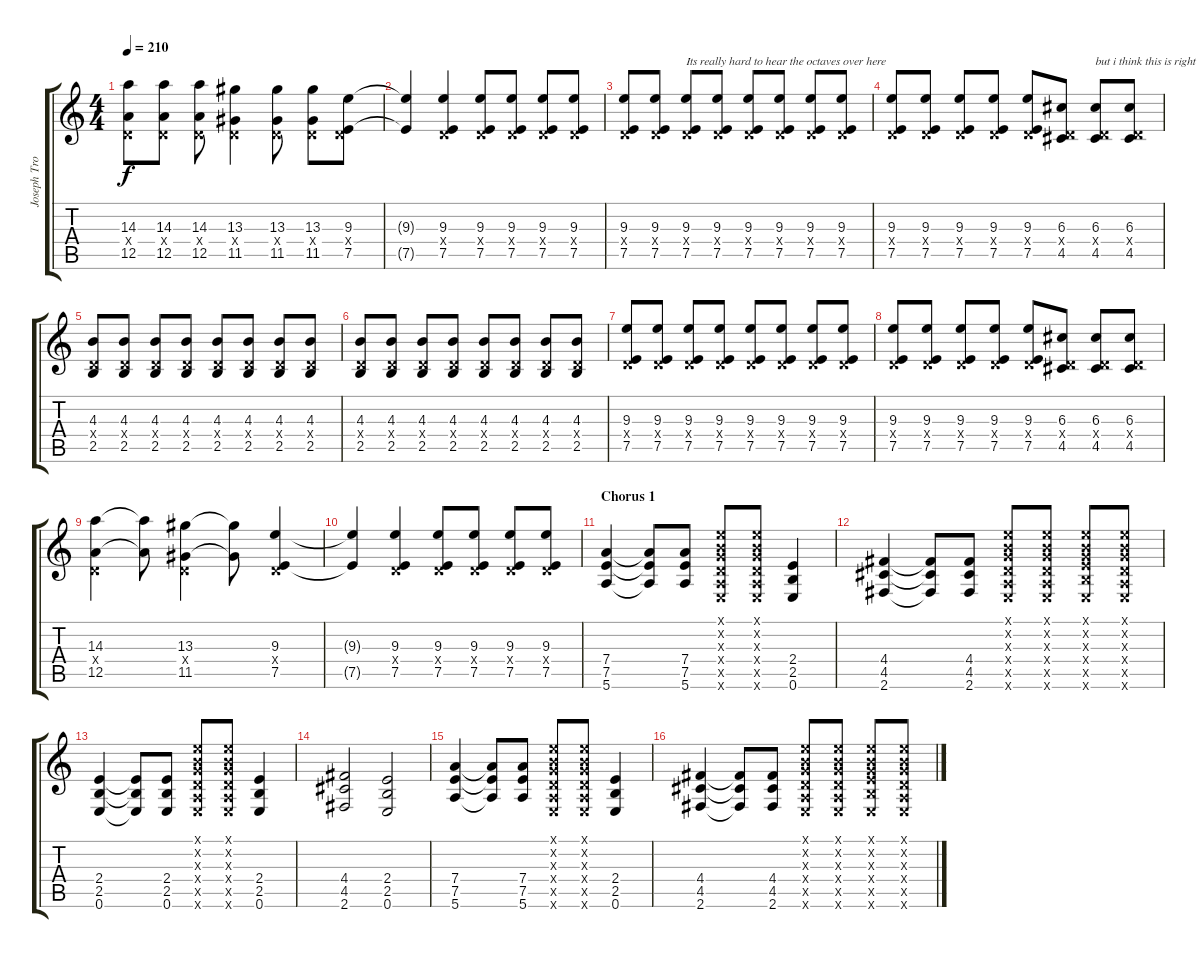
\track ("Joseph Trohman (Lead Guitar)" "Joseph Tro") {instrument distortionguitar}
\staff {score tabs}
\tuning (E4 B3 G3 D3 A2 E2) {hide}
\ts (4 4)
\tempo 210
\clef g2
\ks c
(14.3 0.4{x} 12.5).8{dy f} (14.3 0.4{x} 12.5).8 (14.3 0.4{x} 12.5).8 (13.3 0.4{x} 11.5).4 (13.3 0.4{x} 11.5).8 (13.3 0.4{x} 11.5).8 (9.3 0.4{x} 7.5).8 |
(9.3{t} 7.5{t}).4 (9.3 0.4{x} 7.5).4 (9.3 0.4{x} 7.5).8 (9.3 0.4{x} 7.5).8 (9.3 0.4{x} 7.5).8 (9.3 0.4{x} 7.5).8 |
(9.3 0.4{x} 7.5).8 (9.3 0.4{x} 7.5).8 (9.3 0.4{x} 7.5).8{txt "Its really hard to hear the octaves over here"} (9.3 0.4{x} 7.5).8 (9.3 0.4{x} 7.5).8 (9.3 0.4{x} 7.5).8 (9.3 0.4{x} 7.5).8 (9.3 0.4{x} 7.5).8 |
(9.3 0.4{x} 7.5).8 (9.3 0.4{x} 7.5).8 (9.3 0.4{x} 7.5).8 (9.3 0.4{x} 7.5).8 (9.3 0.4{x} 7.5).8 (6.3 0.4{x} 4.5).8 (6.3 0.4{x} 4.5).8{txt "but i think this is right"} (6.3 0.4{x} 4.5).8 |
(4.3 0.4{x} 2.5).8 (4.3 0.4{x} 2.5).8 (4.3 0.4{x} 2.5).8 (4.3 0.4{x} 2.5).8 (4.3 0.4{x} 2.5).8 (4.3 0.4{x} 2.5).8 (4.3 0.4{x} 2.5).8 (4.3 0.4{x} 2.5).8 |
(4.3 0.4{x} 2.5).8 (4.3 0.4{x} 2.5).8 (4.3 0.4{x} 2.5).8 (4.3 0.4{x} 2.5).8 (4.3 0.4{x} 2.5).8 (4.3 0.4{x} 2.5).8 (4.3 0.4{x} 2.5).8 (4.3 0.4{x} 2.5).8 |
(9.3 0.4{x} 7.5).8 (9.3 0.4{x} 7.5).8 (9.3 0.4{x} 7.5).8 (9.3 0.4{x} 7.5).8 (9.3 0.4{x} 7.5).8 (9.3 0.4{x} 7.5).8 (9.3 0.4{x} 7.5).8 (9.3 0.4{x} 7.5).8 |
(9.3 0.4{x} 7.5).8 (9.3 0.4{x} 7.5).8 (9.3 0.4{x} 7.5).8 (9.3 0.4{x} 7.5).8 (9.3 0.4{x} 7.5).8 (6.3 0.4{x} 4.5).8 (6.3 0.4{x} 4.5).8 (6.3 0.4{x} 4.5).8 |
(14.3 0.4{x} 12.5).4 (14.3{t} 12.5{t}).8 (13.3 0.4{x} 11.5).4 (13.3{t} 11.5{t}).8 (9.3 0.4{x} 7.5).4 |
(9.3{t} 7.5{t}).4 (9.3 0.4{x} 7.5).4 (9.3 0.4{x} 7.5).8 (9.3 0.4{x} 7.5).8 (9.3 0.4{x} 7.5).8 (9.3 0.4{x} 7.5).8 |
\section ("" "Chorus 1")
(7.4 7.5 5.6).4 (7.4{t} 7.5{t} 5.6{t}).8 (7.4 7.5 5.6).8 (0.1{x} 0.2{x} 0.3{x} 0.4{x} 0.5{x} 0.6{x}).8 (0.1{x} 0.2{x} 0.3{x} 0.4{x} 0.5{x} 0.6{x}).8 (2.4 2.5 0.6).4 |
(4.4 4.5 2.6).4 (4.4{t} 4.5{t} 2.6{t}).8 (4.4 4.5 2.6).8 (0.1{x} 0.2{x} 0.3{x} 0.4{x} 0.5{x} 0.6{x}).8 (0.1{x} 0.2{x} 0.3{x} 0.4{x} 0.5{x} 0.6{x}).8 (0.1{x} 0.2{x} 0.3{x} 2.4{x} 2.5{x} 0.6{x}).8 (0.1{x} 0.2{x} 0.3{x} 0.4{x} 0.5{x} 0.6{x}).8 |
(2.4 2.5 0.6).4 (2.4{t} 2.5{t} 0.6{t}).8 (2.4 2.5 0.6).8 (0.1{x} 0.2{x} 0.3{x} 0.4{x} 0.5{x} 0.6{x}).8 (0.1{x} 0.2{x} 0.3{x} 0.4{x} 0.5{x} 0.6{x}).8 (2.4 2.5 0.6).4 |
(4.4 4.5 2.6).2 (2.4 2.5 0.6).2 |
(7.4 7.5 5.6).4 (7.4{t} 7.5{t} 5.6{t}).8 (7.4 7.5 5.6).8 (0.1{x} 0.2{x} 0.3{x} 0.4{x} 0.5{x} 0.6{x}).8 (0.1{x} 0.2{x} 0.3{x} 0.4{x} 0.5{x} 0.6{x}).8 (2.4 2.5 0.6).4 |
(4.4 4.5 2.6).4 (4.4{t} 4.5{t} 2.6{t}).8 (4.4 4.5 2.6).8 (0.1{x} 0.2{x} 0.3{x} 0.4{x} 0.5{x} 0.6{x}).8 (0.1{x} 0.2{x} 0.3{x} 0.4{x} 0.5{x} 0.6{x}).8 (0.1{x} 0.2{x} 0.3{x} 2.4{x} 2.5{x} 0.6{x}).8 (0.1{x} 0.2{x} 0.3{x} 0.4{x} 0.5{x} 0.6{x}).8
